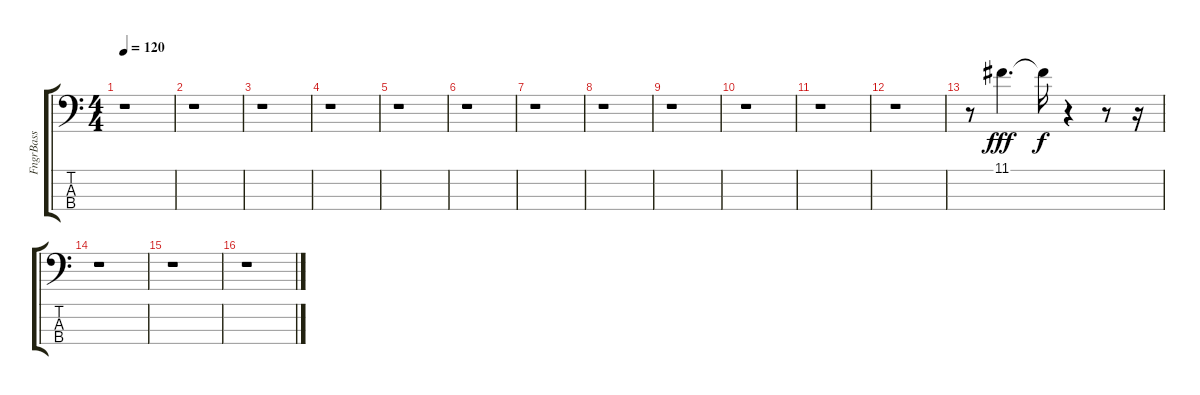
\track ("FngrBass" "FngrBass") {instrument electricbassfinger}
\staff {score tabs}
\tuning (G2 D2 A1 E1) {hide}
\ts (4 4)
\tempo 120
\clef f4
\ks c
r.1{dy fff} |
r.1 |
r.1 |
r.1 |
r.1 |
r.1 |
r.1 |
r.1 |
r.1 |
r.1 |
r.1 |
r.1 |
r.8 11.1.4{d} 11.1{t}.16{dy f} r.4 r.8 r.16 |
r.1 |
r.1 |
r.1
